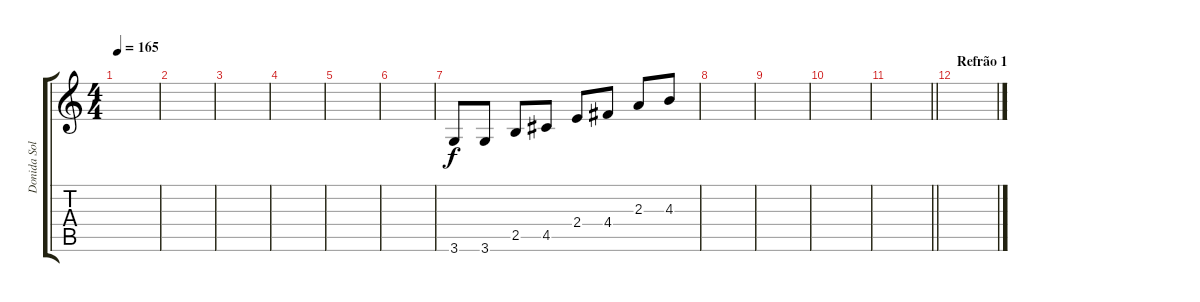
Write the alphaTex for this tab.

\track ("Donida Solo" "Donida Sol") {instrument distortionguitar}
\staff {score tabs}
\tuning (E4 B3 G3 D3 A2 E2) {hide}
\ts (4 4)
\tempo 165
\clef g2
\ks c
|
|
|
|
|
|
3.6.8 3.6.8 2.5.8 4.5.8 2.4.8 4.4.8 2.3.8 4.3.8 |
|
|
|
\barLineRight lightlight
|
\section ("" "Refrão 1")
